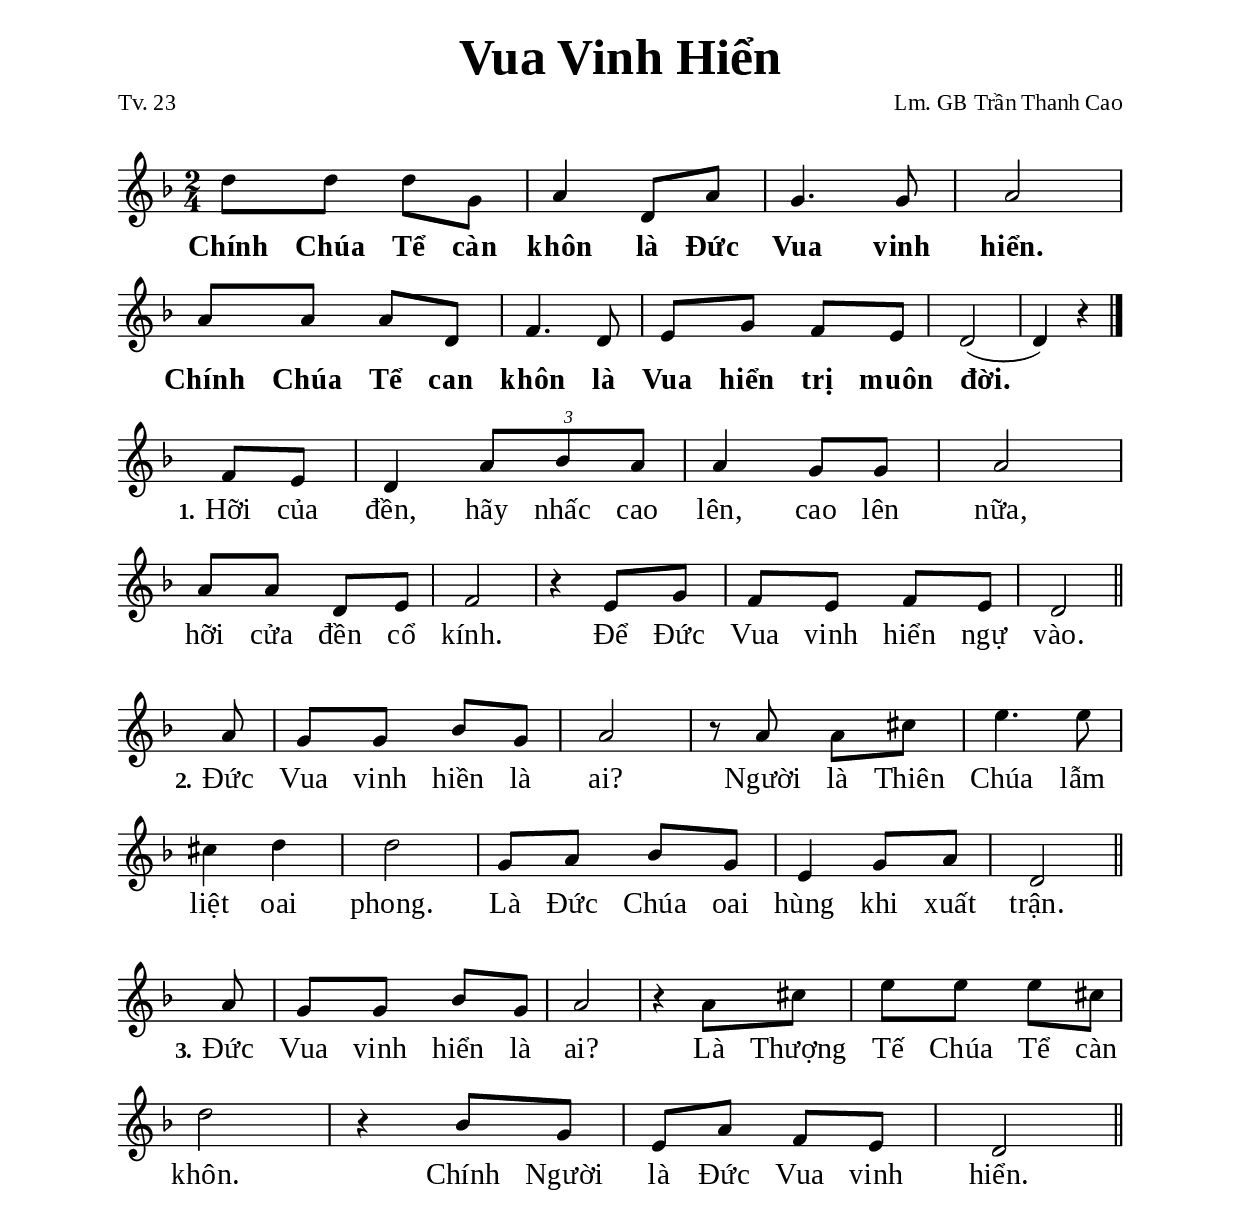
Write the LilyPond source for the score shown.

% Cài đặt chung
\version "2.22.1"
\include "english.ly"

\header {
  title = \markup { \fontsize #3 "Vua Vinh Hiển" }
  poet = "Tv. 23"
  composer = "Lm. GB Trần Thanh Cao"
  arranger = " "
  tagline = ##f
}

\paper {
  #(set-paper-size "a4")
  top-margin = 10\mm
  bottom-margin = 10\mm
  left-margin = 20\mm
  right-margin = 20\mm
  indent = #0
  #(define fonts
    (make-pango-font-tree
      "Liberation Serif"
      "Liberation Serif"
      "Liberation Serif"
      (/ 20 20)))
  page-count = #1
}

% Nhạc điệp khúc
nhacDiepKhuc = \relative c'' {
  d8 d d g, |
  a4 d,8 a' |
  g4. g8 |
  a2 |
  a8 a a d, |
  f4. d8 |
  e g f e |
  d2 ( |
  d4) r \bar "|."
}

% Nhạc phiên khúc
nhacPhienKhucMot = \relative c' {
  \partial 4 f8 e |
  d4 \tuplet 3/2 { a'8 bf a } |
  a4 g8 g |
  a2 |
  a8 a d, e |
  f2 |
  r4 e8 g |
  f e f e |
  d2 \bar "||"
}

nhacPhienKhucHai = \relative c'' {
  \partial 8 a8 |
  g g bf g |
  a2 |
  r8 a a cs |
  e4. e8 |
  cs4 d |
  d2 |
  g,8 a bf g |
  e4 g8 a |
  d,2 \bar "||"
}

nhacPhienKhucBa = \relative c'' {
  \partial 8 a8 |
  g g bf g |
  a2 |
  r4 a8 cs |
  e e e cs |
  d2 |
  r4 bf8 g |
  e a f e |
  d2 \bar "||"
}

% Lời điệp khúc
loiDiepKhuc = \lyricmode {
  Chính Chúa Tể càn khôn là Đức Vua vinh hiển.
  Chính Chúa Tể can khôn là Vua hiển trị muôn đời.
}

% Lời phiên khúc
loiPhienKhucMot = \lyricmode {
  \set stanza = #"1."
  Hỡi của đền, hãy nhấc cao lên, cao lên nữa,
  hỡi cửa đền cổ kính.
  Để Đức Vua vinh hiển ngự vào.
}

loiPhienKhucHai = \lyricmode {
  \set stanza = #"2."
  Đức Vua vinh hiền là ai?
  Người là Thiên Chúa lẫm liệt oai phong.
  Là Đức Chúa oai hùng khi xuất trận.
}

loiPhienKhucBa = \lyricmode {
  \set stanza = #"3."
  Đức Vua vinh hiển là ai?
  Là Thượng Tế Chúa Tể càn khôn.
  Chính Người là Đức Vua vinh hiển.
}


% Dàn trang
\score {
  \new ChoirStaff <<
    \new Staff = diepKhuc \with {
        \consists "Merge_rests_engraver"
        %\magnifyStaff #(magstep +1)
      }
      <<
      \new Voice = beSop {
        \key f \major \time 2/4 \stemNeutral \nhacDiepKhuc
      }
    >>
    \new Lyrics \lyricsto beSop \loiDiepKhuc
  >>
  \layout {
    \override Lyrics.LyricText.font-series = #'bold
    \override Lyrics.LyricText.font-size = #+2.5
    \override Lyrics.LyricSpace.minimum-distance = #2.5
    \override Score.BarNumber.break-visibility = ##(#f #f #f)
    \override Score.SpacingSpanner.uniform-stretching = ##t
  }
}

\score {
  \new ChoirStaff <<
    \new Staff = phienKhuc \with {
        %\magnifyStaff #(magstep +1)
      }
      <<
      \new Voice = beSop {
        \key f \major \time 2/4 \nhacPhienKhucMot
      }
    >>
    \new Lyrics \lyricsto beSop \loiPhienKhucMot
  >>
  \layout {
    \override Staff.TimeSignature.transparent = ##t
    \override Lyrics.LyricText.font-size = #+2.5
    \override Lyrics.LyricSpace.minimum-distance = #2.4
    \override Score.BarNumber.break-visibility = ##(#f #f #f)
    \override Score.SpacingSpanner.uniform-stretching = ##t
  } 
}

\score {
  \new ChoirStaff <<
    \new Staff = phienKhuc \with {
        %\magnifyStaff #(magstep +1)
      }
      <<
      \new Voice = beSop {
        \key f \major \time 2/4 \nhacPhienKhucHai
      }
    >>
    \new Lyrics \lyricsto beSop \loiPhienKhucHai
  >>
  \layout {
    \override Staff.TimeSignature.transparent = ##t
    \override Lyrics.LyricText.font-size = #+2.5
    \override Lyrics.LyricSpace.minimum-distance = #2.4
    \override Score.BarNumber.break-visibility = ##(#f #f #f)
    \override Score.SpacingSpanner.uniform-stretching = ##t
  } 
}

\score {
  \new ChoirStaff <<
    \new Staff = phienKhuc \with {
        %\magnifyStaff #(magstep +1)
      }
      <<
      \new Voice = beSop {
        \key f \major \time 2/4 \nhacPhienKhucBa
      }
    >>
    \new Lyrics \lyricsto beSop \loiPhienKhucBa
  >>
  \layout {
    \override Staff.TimeSignature.transparent = ##t
    \override Lyrics.LyricText.font-size = #+2.5
    \override Lyrics.LyricSpace.minimum-distance = #2.4
    \override Score.BarNumber.break-visibility = ##(#f #f #f)
    \override Score.SpacingSpanner.uniform-stretching = ##t
  } 
}
